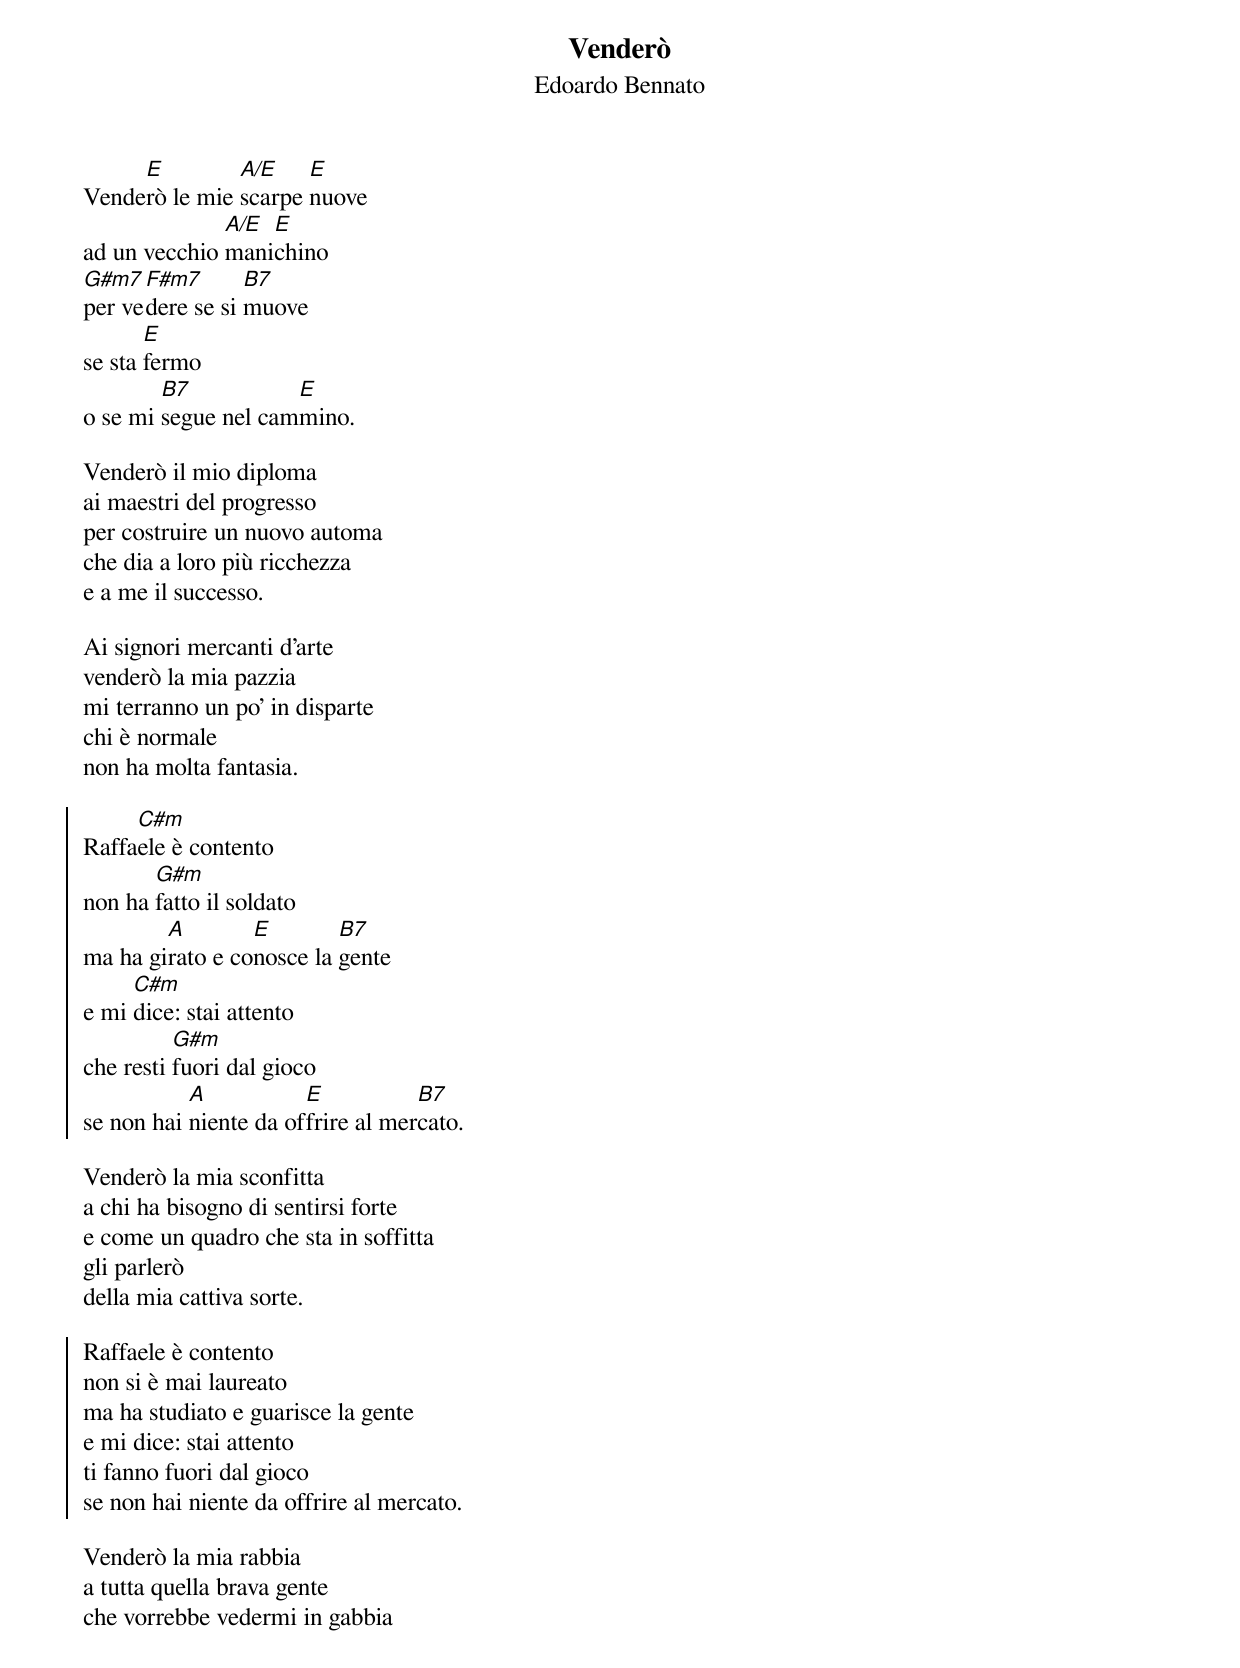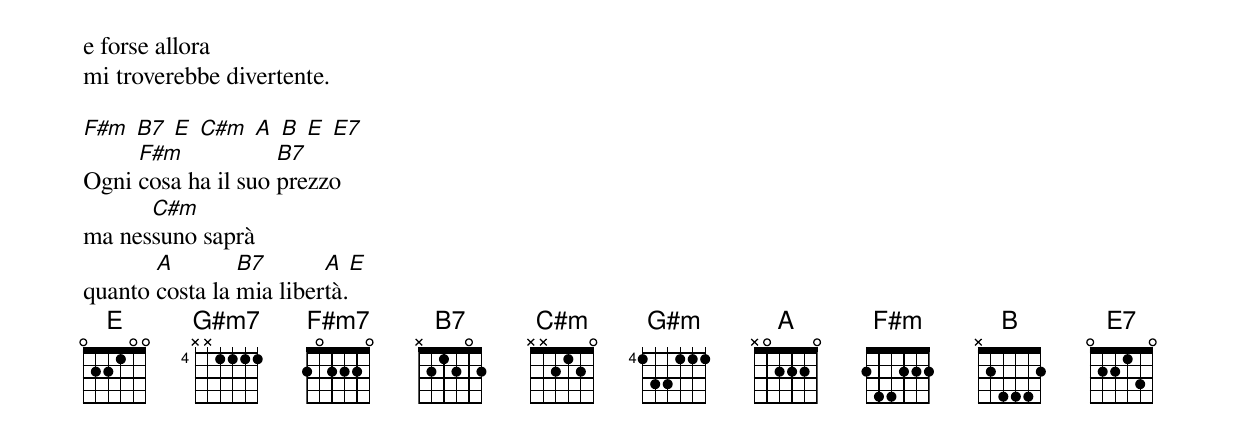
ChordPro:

{title: Venderò}
{subtitle: Edoardo Bennato}

Vende[E]rò le mie [A/E]scarpe [E]nuove
ad un vecchio [A/E]mani[E]chino
[G#m7]per ve[F#m7]dere se si [B7]muove
se sta [E]fermo
o se mi [B7]segue nel cam[E]mino.

Venderò il mio diploma
ai maestri del progresso
per costruire un nuovo automa
che dia a loro più ricchezza
e a me il successo.

Ai signori mercanti d'arte
venderò la mia pazzia
mi terranno un po' in disparte
chi è normale
non ha molta fantasia.

{soc}
Raffa[C#m]ele è contento
non ha [G#m]fatto il soldato
ma ha gi[A]rato e co[E]nosce la [B7]gente
e mi [C#m]dice: stai attento
che resti [G#m]fuori dal gioco
se non hai [A]niente da of[E]frire al mer[B7]cato.
{eoc}

Venderò la mia sconfitta
a chi ha bisogno di sentirsi forte
e come un quadro che sta in soffitta
gli parlerò
della mia cattiva sorte.

{soc}
Raffaele è contento
non si è mai laureato
ma ha studiato e guarisce la gente
e mi dice: stai attento
ti fanno fuori dal gioco
se non hai niente da offrire al mercato.
{eoc}

Venderò la mia rabbia
a tutta quella brava gente
che vorrebbe vedermi in gabbia
e forse allora
mi troverebbe divertente.

[F#m] [B7] [E] [C#m] [A] [B] [E] [E7]
Ogni [F#m]cosa ha il suo [B7]prezzo
ma nes[C#m]suno saprà
quanto [A]costa la [B7]mia liber[A]tà.[E]
